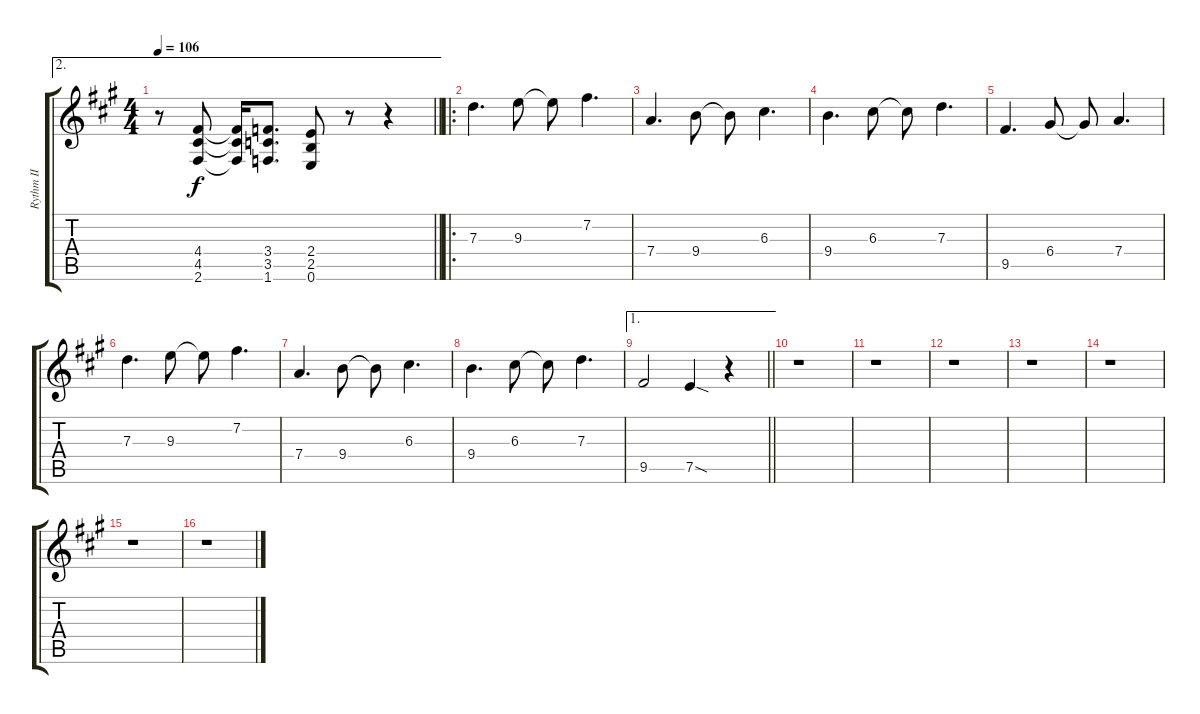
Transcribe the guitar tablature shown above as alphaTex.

\track ("Rythm II" "Rythm II") {instrument distortionguitar}
\staff {score tabs}
\tuning (E4 B3 G3 D3 A2 E2) {hide}
\ae 2
\ts (4 4)
\tempo 106
\clef g2
\barLineRight lightlight
\ks a
r.8{dy f} (4.4 4.5 2.6).8 (4.4{t} 4.5{t} 2.6{t}).16 (3.4 3.5 1.6).8{d} (2.4 2.5 0.6).8 r.8 r.4 |
\ro
7.3.4{d} 9.3.8 9.3{t}.8 7.2.4{d} |
7.4.4{d} 9.4.8 9.4{t}.8 6.3.4{d} |
9.4.4{d} 6.3.8 6.3{t}.8 7.3.4{d} |
9.5.4{d} 6.4.8 6.4{t}.8 7.4.4{d} |
7.3.4{d} 9.3.8 9.3{t}.8 7.2.4{d} |
7.4.4{d} 9.4.8 9.4{t}.8 6.3.4{d} |
9.4.4{d} 6.3.8 6.3{t}.8 7.3.4{d} |
\ae 1
\barLineRight lightlight
9.5.2 7.5{sod}.4 r.4 |
r.1 |
r.1 |
r.1 |
r.1 |
r.1 |
r.1 |
r.1
